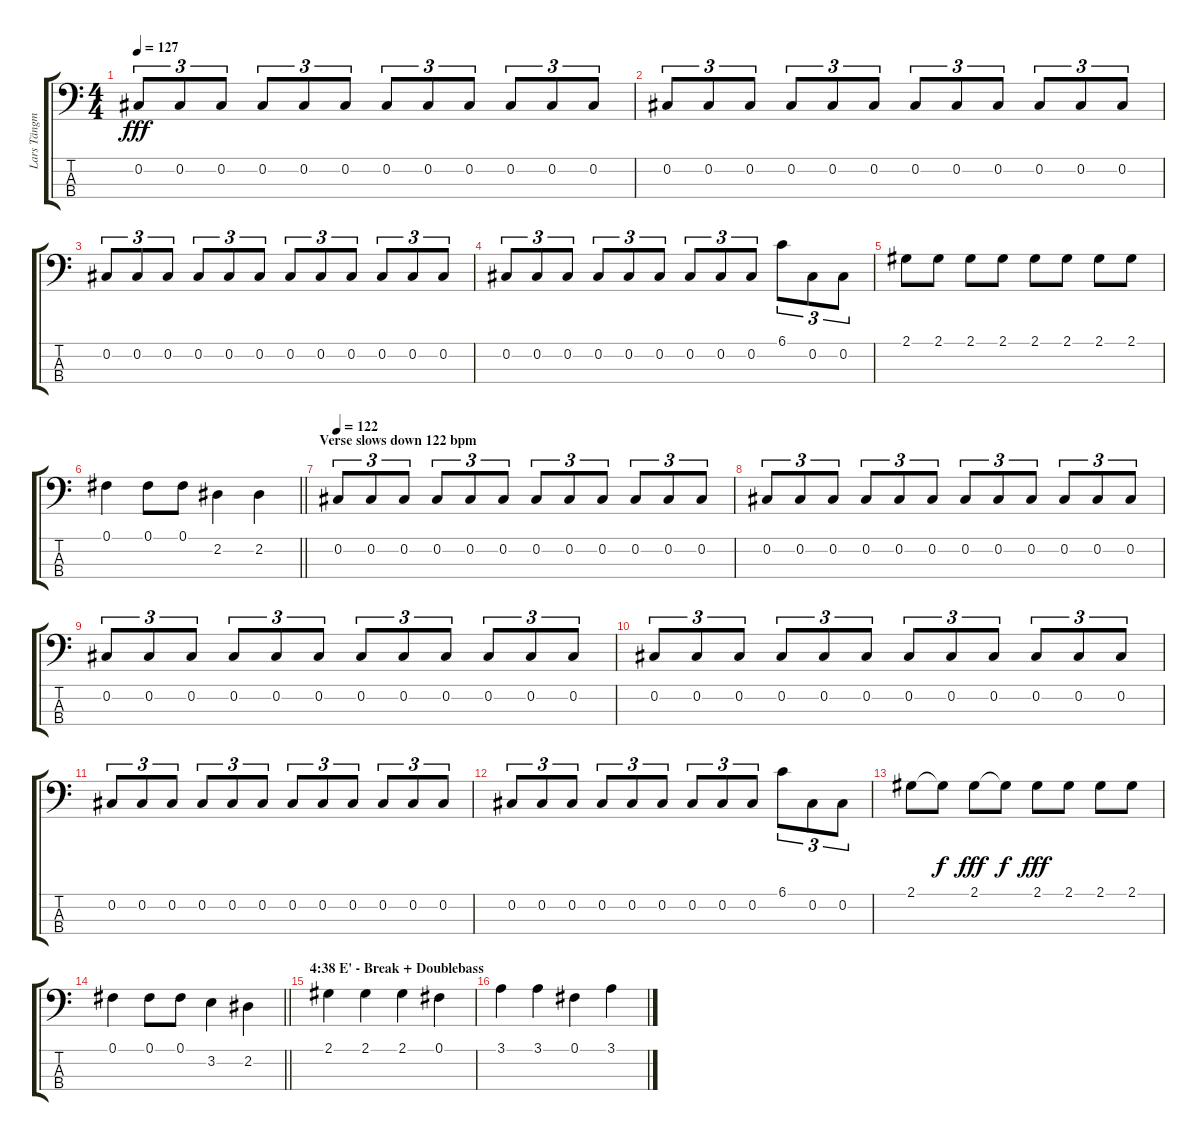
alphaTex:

\track ("Lars Tängmark (D# Tuning)" "Lars Tängm") {instrument fretlessbass}
\staff {score tabs}
\tuning (Gb2 Db2 Ab1 Eb1) {hide}
\ts (4 4)
\tempo 127
\clef f4
\ks c
0.2.8{tu (3 2) dy fff} 0.2.8{tu (3 2)} 0.2.8{tu (3 2)} 0.2.8{tu (3 2)} 0.2.8{tu (3 2)} 0.2.8{tu (3 2)} 0.2.8{tu (3 2)} 0.2.8{tu (3 2)} 0.2.8{tu (3 2)} 0.2.8{tu (3 2)} 0.2.8{tu (3 2)} 0.2.8{tu (3 2)} |
0.2.8{tu (3 2)} 0.2.8{tu (3 2)} 0.2.8{tu (3 2)} 0.2.8{tu (3 2)} 0.2.8{tu (3 2)} 0.2.8{tu (3 2)} 0.2.8{tu (3 2)} 0.2.8{tu (3 2)} 0.2.8{tu (3 2)} 0.2.8{tu (3 2)} 0.2.8{tu (3 2)} 0.2.8{tu (3 2)} |
0.2.8{tu (3 2)} 0.2.8{tu (3 2)} 0.2.8{tu (3 2)} 0.2.8{tu (3 2)} 0.2.8{tu (3 2)} 0.2.8{tu (3 2)} 0.2.8{tu (3 2)} 0.2.8{tu (3 2)} 0.2.8{tu (3 2)} 0.2.8{tu (3 2)} 0.2.8{tu (3 2)} 0.2.8{tu (3 2)} |
0.2.8{tu (3 2)} 0.2.8{tu (3 2)} 0.2.8{tu (3 2)} 0.2.8{tu (3 2)} 0.2.8{tu (3 2)} 0.2.8{tu (3 2)} 0.2.8{tu (3 2)} 0.2.8{tu (3 2)} 0.2.8{tu (3 2)} 6.1.8{tu (3 2)} 0.2.8{tu (3 2)} 0.2.8{tu (3 2)} |
2.1.8 2.1.8 2.1.8 2.1.8 2.1.8 2.1.8 2.1.8 2.1.8 |
\barLineRight lightlight
0.1.4 0.1.8 0.1.8 2.2.4 2.2.4 |
\section ("" "Verse slows down 122 bpm")
\tempo 122
0.2.8{tu (3 2)} 0.2.8{tu (3 2)} 0.2.8{tu (3 2)} 0.2.8{tu (3 2)} 0.2.8{tu (3 2)} 0.2.8{tu (3 2)} 0.2.8{tu (3 2)} 0.2.8{tu (3 2)} 0.2.8{tu (3 2)} 0.2.8{tu (3 2)} 0.2.8{tu (3 2)} 0.2.8{tu (3 2)} |
0.2.8{tu (3 2)} 0.2.8{tu (3 2)} 0.2.8{tu (3 2)} 0.2.8{tu (3 2)} 0.2.8{tu (3 2)} 0.2.8{tu (3 2)} 0.2.8{tu (3 2)} 0.2.8{tu (3 2)} 0.2.8{tu (3 2)} 0.2.8{tu (3 2)} 0.2.8{tu (3 2)} 0.2.8{tu (3 2)} |
0.2.8{tu (3 2)} 0.2.8{tu (3 2)} 0.2.8{tu (3 2)} 0.2.8{tu (3 2)} 0.2.8{tu (3 2)} 0.2.8{tu (3 2)} 0.2.8{tu (3 2)} 0.2.8{tu (3 2)} 0.2.8{tu (3 2)} 0.2.8{tu (3 2)} 0.2.8{tu (3 2)} 0.2.8{tu (3 2)} |
0.2.8{tu (3 2)} 0.2.8{tu (3 2)} 0.2.8{tu (3 2)} 0.2.8{tu (3 2)} 0.2.8{tu (3 2)} 0.2.8{tu (3 2)} 0.2.8{tu (3 2)} 0.2.8{tu (3 2)} 0.2.8{tu (3 2)} 0.2.8{tu (3 2)} 0.2.8{tu (3 2)} 0.2.8{tu (3 2)} |
0.2.8{tu (3 2)} 0.2.8{tu (3 2)} 0.2.8{tu (3 2)} 0.2.8{tu (3 2)} 0.2.8{tu (3 2)} 0.2.8{tu (3 2)} 0.2.8{tu (3 2)} 0.2.8{tu (3 2)} 0.2.8{tu (3 2)} 0.2.8{tu (3 2)} 0.2.8{tu (3 2)} 0.2.8{tu (3 2)} |
0.2.8{tu (3 2)} 0.2.8{tu (3 2)} 0.2.8{tu (3 2)} 0.2.8{tu (3 2)} 0.2.8{tu (3 2)} 0.2.8{tu (3 2)} 0.2.8{tu (3 2)} 0.2.8{tu (3 2)} 0.2.8{tu (3 2)} 6.1.8{tu (3 2)} 0.2.8{tu (3 2)} 0.2.8{tu (3 2)} |
2.1.8 2.1{t}.8{dy f} 2.1.8{dy fff} 2.1{t}.8{dy f} 2.1.8{dy fff} 2.1.8 2.1.8 2.1.8 |
\barLineRight lightlight
0.1.4 0.1.8 0.1.8 3.2.4 2.2.4 |
\section ("" "4:38 E' - Break + Doublebass")
2.1.4 2.1.4 2.1.4 0.1.4 |
3.1.4 3.1.4 0.1.4 3.1.4
